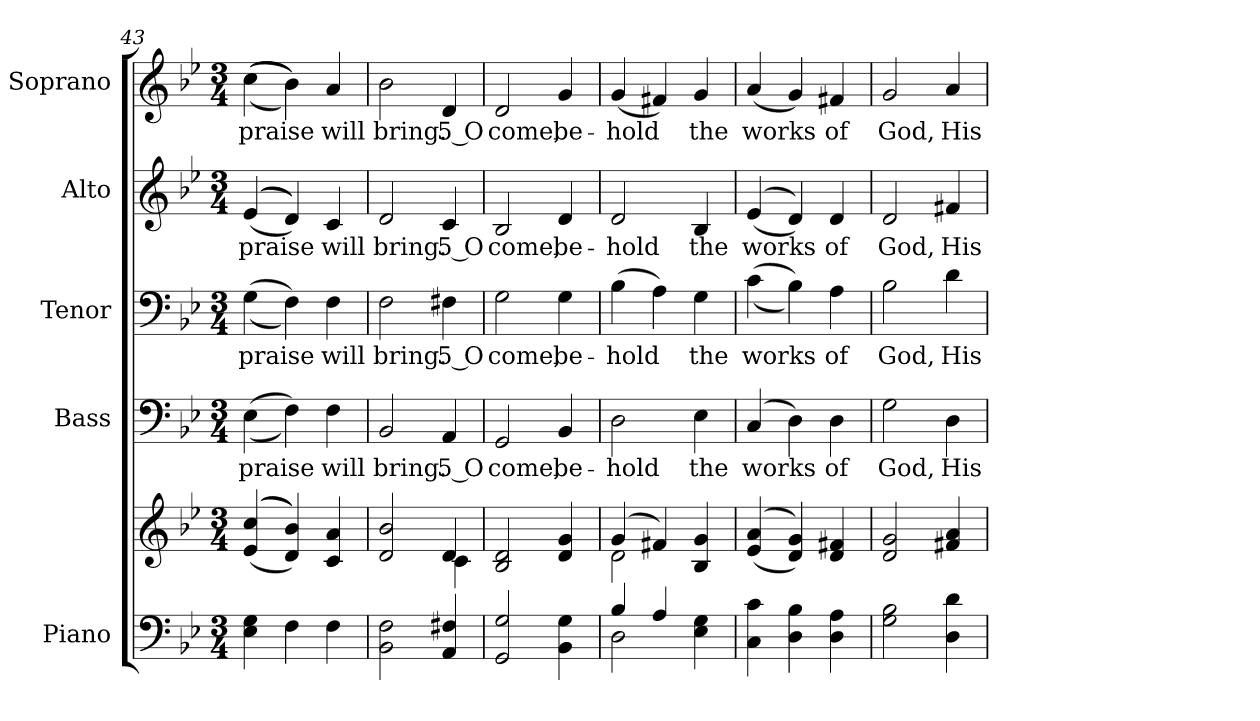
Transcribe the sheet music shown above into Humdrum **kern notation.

**kern	**kern	**kern	**text	**kern	**text	**kern	**text	**kern	**text
*part5	*part5	*part4	*part4	*part3	*part3	*part2	*part2	*part1	*part1
*staff6	*staff5	*staff4	*staff4	*staff3	*staff3	*staff2	*staff2	*staff1	*staff1
*I"Piano	*	*I"Bass	*	*I"Tenor	*	*I"Alto	*	*I"Soprano	*
*I'Pno.	*	*I'B.	*	*I'T.	*	*I'A.	*	*I'S.	*
*clefF4	*clefG2	*clefF4	*	*clefF4	*	*clefG2	*	*clefG2	*
*k[b-e-]	*k[b-e-]	*k[b-e-]	*	*k[b-e-]	*	*k[b-e-]	*	*k[b-e-]	*
*B-:	*B-:	*B-:	*	*B-:	*	*B-:	*	*B-:	*
*M3/4	*M3/4	*M3/4	*	*M3/4	*	*M3/4	*	*M3/4	*
=43	=43	=43	=43	=43	=43	=43	=43	=43	=43
!	!	!	!LO:LY:b:color=#000000	!	!	!	!	!	!
!	!	!	!	!	!LO:LY:b:color=#000000	!	!	!	!
!	!	!	!	!	!	!	!LO:LY:b:color=#000000	!	!
!	!	!	!	!	!	!	!	!	!LO:LY:b:color=#000000
4E-i\ 4Gi	(((4e-i/ 4cci	((4E-i\	praise	((4Gi\	praise	(((4e-i/	praise	(((4cci\	praise
4Fi\	4di/ 4b-i)))	4Fi\))	.	4Fi\))	.	4di/)))	.	4b-i\)))	.
!	!	!	!LO:LY:b:color=#000000	!	!	!	!	!	!
!	!	!	!	!	!LO:LY:b:color=#000000	!	!	!	!
!	!	!	!	!	!	!	!LO:LY:b:color=#000000	!	!
!	!	!	!	!	!	!	!	!	!LO:LY:b:color=#000000
4Fi\	4ci/ 4ai	4Fi\	will	4Fi\	will	4ci/	will	4ai/	will
!!LO:PB:g=z
=44	=44	=44	=44	=44	=44	=44	=44	=44	=44
*	*^	*	*	*	*	*	*	*	*
!	!	!	!	!LO:LY:b:color=#000000	!	!	!	!	!	!
!	!	!	!	!	!	!LO:LY:b:color=#000000	!	!	!	!
!	!	!	!	!	!	!	!	!LO:LY:b:color=#000000	!	!
!	!	!	!	!	!	!	!	!	!	!LO:LY:b:color=#000000
2BB-i\ 2Fi	2di/ 2b-i	2ryy	2BB-i/	bring.	2Fi\	bring.	2di/	bring.	2b-i\	bring.
!	!	!	!	!LO:LY:b:color=#000000	!	!	!	!	!	!
!	!	!	!	!	!	!LO:LY:b:color=#000000	!	!	!	!
!	!	!	!	!	!	!	!	!LO:LY:b:color=#000000	!	!
!	!	!	!	!	!	!	!	!	!	!LO:LY:b:color=#000000
4AAi/ 4F#Xi	4di/	4ci\	4AAi/	5 O	4F#Xi\	5 O	4ci/	5 O	4di/	5 O
*	*v	*v	*	*	*	*	*	*	*	*
=45	=45	=45	=45	=45	=45	=45	=45	=45	=45
*	*^	*	*	*	*	*	*	*	*
!	!	!	!	!LO:LY:b:color=#000000	!	!	!	!	!	!
*	*v	*v	*	*	*	*	*	*	*	*
*	*^	*	*	*	*	*	*	*	*
!	!	!	!	!	!	!LO:LY:b:color=#000000	!	!	!	!
*	*v	*v	*	*	*	*	*	*	*	*
*	*^	*	*	*	*	*	*	*	*
!	!	!	!	!	!	!	!	!LO:LY:b:color=#000000	!	!
*	*v	*v	*	*	*	*	*	*	*	*
*	*^	*	*	*	*	*	*	*	*
!	!	!	!	!	!	!	!	!	!	!LO:LY:b:color=#000000
*	*v	*v	*	*	*	*	*	*	*	*
2GGi/ 2Gi	2B-i/ 2di	2GGi/	come,	2Gi\	come,	2B-i/	come,	2di/	come,
!	!	!	!LO:LY:b:color=#000000	!	!	!	!	!	!
!	!	!	!	!	!LO:LY:b:color=#000000	!	!	!	!
!	!	!	!	!	!	!	!LO:LY:b:color=#000000	!	!
!	!	!	!	!	!	!	!	!	!LO:LY:b:color=#000000
4BB-i\ 4Gi	4di/ 4gi	4BB-i/	be-	4Gi\	be-	4di/	be-	4gi/	be-
=46	=46	=46	=46	=46	=46	=46	=46	=46	=46
*^	*^	*	*	*	*	*	*	*	*
!	!	!	!	!	!LO:LY:b:color=#000000	!	!	!	!	!	!
!	!	!	!	!	!	!	!LO:LY:b:color=#000000	!	!	!	!
!	!	!	!	!	!	!	!	!	!LO:LY:b:color=#000000	!	!
!	!	!	!	!	!	!	!	!	!	!	!LO:LY:b:color=#000000
4B-i/	2Di\	(4gi/	2di\	2Di\	-hold	(4B-i\	-hold	2di/	-hold	(4gi/	-hold
4Ai/	.	4f#Xi/)	.	.	.	4Ai\)	.	.	.	4f#Xi/)	.
!	!	!	!	!	!LO:LY:b:color=#000000	!	!	!	!	!	!
!	!	!	!	!	!	!	!LO:LY:b:color=#000000	!	!	!	!
!	!	!	!	!	!	!	!	!	!LO:LY:b:color=#000000	!	!
!	!	!	!	!	!	!	!	!	!	!	!LO:LY:b:color=#000000
4E-i\ 4Gi	4ryy	4B-i/ 4gi	4ryy	4E-i\	the	4Gi\	the	4B-i/	the	4gi/	the
*v	*v	*	*	*	*	*	*	*	*	*	*
*	*v	*v	*	*	*	*	*	*	*	*
=47	=47	=47	=47	=47	=47	=47	=47	=47	=47
*^	*^	*	*	*	*	*	*	*	*
!	!	!	!	!	!LO:LY:b:color=#000000	!	!	!	!	!	!
*v	*v	*	*	*	*	*	*	*	*	*	*
*	*v	*v	*	*	*	*	*	*	*	*
*^	*^	*	*	*	*	*	*	*	*
!	!	!	!	!	!	!	!LO:LY:b:color=#000000	!	!	!	!
*v	*v	*	*	*	*	*	*	*	*	*	*
*	*v	*v	*	*	*	*	*	*	*	*
*^	*^	*	*	*	*	*	*	*	*
!	!	!	!	!	!	!	!	!	!LO:LY:b:color=#000000	!	!
*v	*v	*	*	*	*	*	*	*	*	*	*
*	*v	*v	*	*	*	*	*	*	*	*
*^	*^	*	*	*	*	*	*	*	*
!	!	!	!	!	!	!	!	!	!	!	!LO:LY:b:color=#000000
*v	*v	*	*	*	*	*	*	*	*	*	*
*	*v	*v	*	*	*	*	*	*	*	*
4Ci\ 4ci	((4e-i/ 4ai	(4Ci/	works	((4ci\	works	((4e-i/	works	(4ai/	works
4Di\ 4B-i	4di/ 4gi))	4Di\)	.	4B-i\))	.	4di/))	.	4gi/)	.
!	!	!	!LO:LY:b:color=#000000	!	!	!	!	!	!
!	!	!	!	!	!LO:LY:b:color=#000000	!	!	!	!
!	!	!	!	!	!	!	!LO:LY:b:color=#000000	!	!
!	!	!	!	!	!	!	!	!	!LO:LY:b:color=#000000
4Di\ 4Ai	4di/ 4f#Xi	4Di\	of	4Ai\	of	4di/	of	4f#Xi/	of
=48	=48	=48	=48	=48	=48	=48	=48	=48	=48
!	!	!	!LO:LY:b:color=#000000	!	!	!	!	!	!
!	!	!	!	!	!LO:LY:b:color=#000000	!	!	!	!
!	!	!	!	!	!	!	!LO:LY:b:color=#000000	!	!
!	!	!	!	!	!	!	!	!	!LO:LY:b:color=#000000
2Gi\ 2B-i	2di/ 2gi	2Gi\	God,	2B-i\	God,	2di/	God,	2gi/	God,
!	!	!	!LO:LY:b:color=#000000	!	!	!	!	!	!
!	!	!	!	!	!LO:LY:b:color=#000000	!	!	!	!
!	!	!	!	!	!	!	!LO:LY:b:color=#000000	!	!
!	!	!	!	!	!	!	!	!	!LO:LY:b:color=#000000
4Di\ 4di	4f#Xi/ 4ai	4Di\	His	4di\	His	4f#Xi/	His	4ai/	His
=	=	=	=	=	=	=	=	=	=
*-	*-	*-	*-	*-	*-	*-	*-	*-	*-
